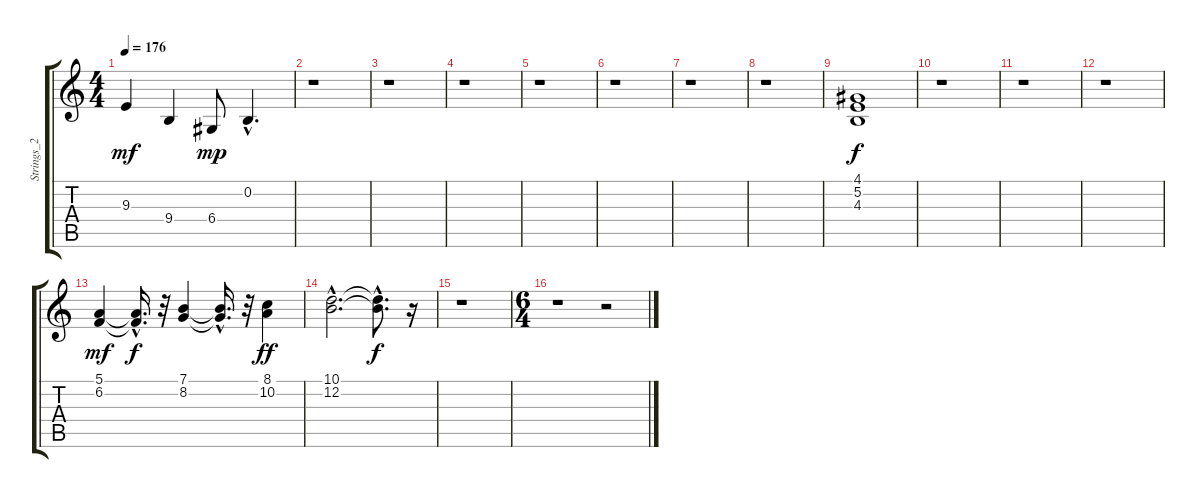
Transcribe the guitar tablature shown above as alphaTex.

\track ("Strings_2 " "Strings_2 ") {instrument frenchhorn}
\staff {score tabs}
\tuning (E4 B3 G3 D3 A2 E2) {hide}
\ts (4 4)
\tempo 176
\clef g2
\ks c
9.3.4{dy mf} 9.4.4 6.4.8{dy mp} 0.2{hac}.4{d} |
r.1 |
r.1 |
r.1 |
r.1 |
r.1 |
r.1 |
r.1 |
(4.1 5.2 4.3).1{dy f balance 12 instrument frenchhorn} |
r.1 |
r.1 |
r.1 |
(5.1 6.2).4{dy mf} (5.1{hac t} 6.2{hac t}).16{d dy f} r.32 (7.1 8.2).4 (7.1{hac t} 8.2{hac t}).16{d} r.32 (8.1 10.2).4{dy ff} |
(10.1{hac} 12.2{hac}).2{d} (10.1{hac t} 12.2{hac t}).8{d dy f} r.16 |
r.1 |
\ts (6 4)
r.1 r.2
